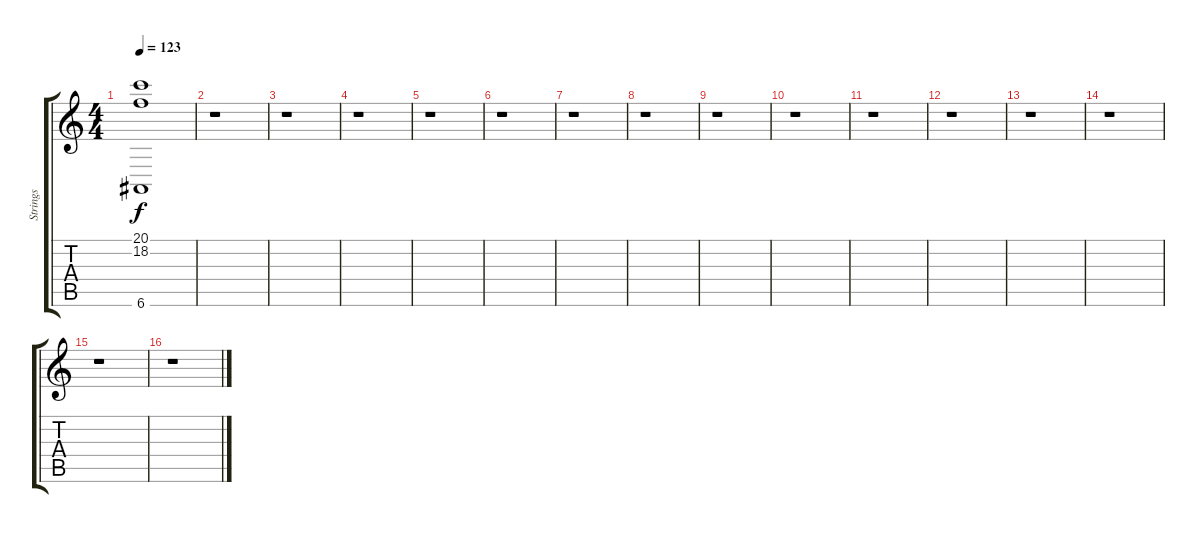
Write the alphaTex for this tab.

\track ("Strings" "Strings") {instrument stringensemble1}
\staff {score tabs}
\tuning (E4 B3 G3 D3 A2 E2) {hide}
\ts (4 4)
\tempo 123
\clef g2
\ks c
(20.1{t} 18.2{t} 6.6{t}).1{dy f} |
r.1 |
r.1 |
r.1 |
r.1 |
r.1 |
r.1 |
r.1 |
r.1 |
r.1 |
r.1 |
r.1 |
r.1 |
r.1 |
r.1 |
r.1
